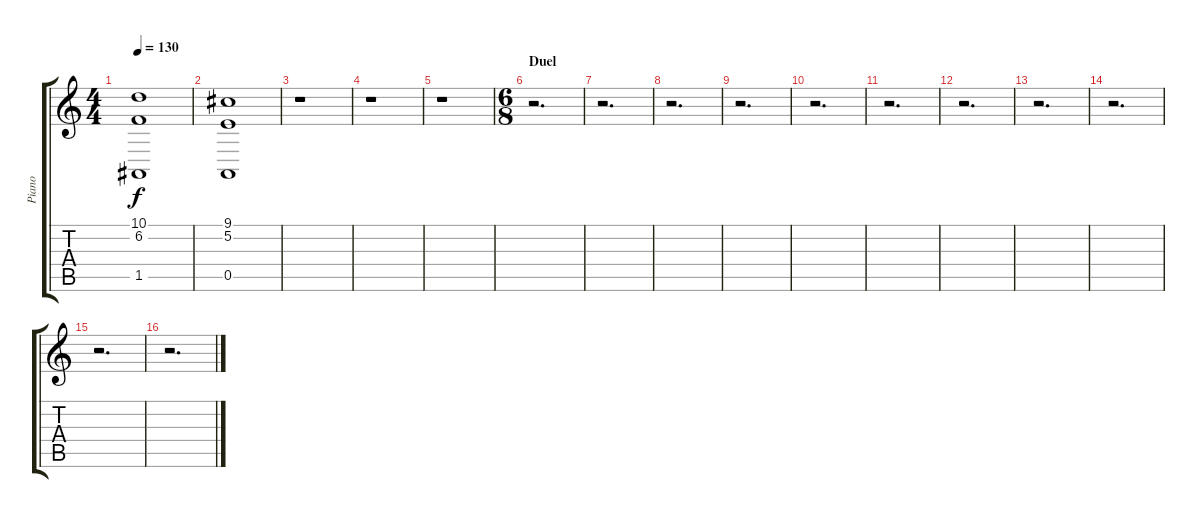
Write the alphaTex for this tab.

\track ("Piano" "Piano") {instrument acousticgrandpiano}
\staff {score tabs}
\tuning (E4 B3 G3 D3 A2 D2) {hide}
\ts (4 4)
\tempo 130
\clef g2
\ks c
(10.1 6.2 1.5).1{dy f} |
(9.1 5.2 0.5).1 |
r.1 |
r.1 |
r.1 |
\ts (6 8)
\section ("" "Duel")
r.2{d} |
r.2{d} |
r.2{d} |
r.2{d} |
r.2{d} |
r.2{d} |
r.2{d} |
r.2{d} |
r.2{d} |
r.2{d} |
r.2{d}
